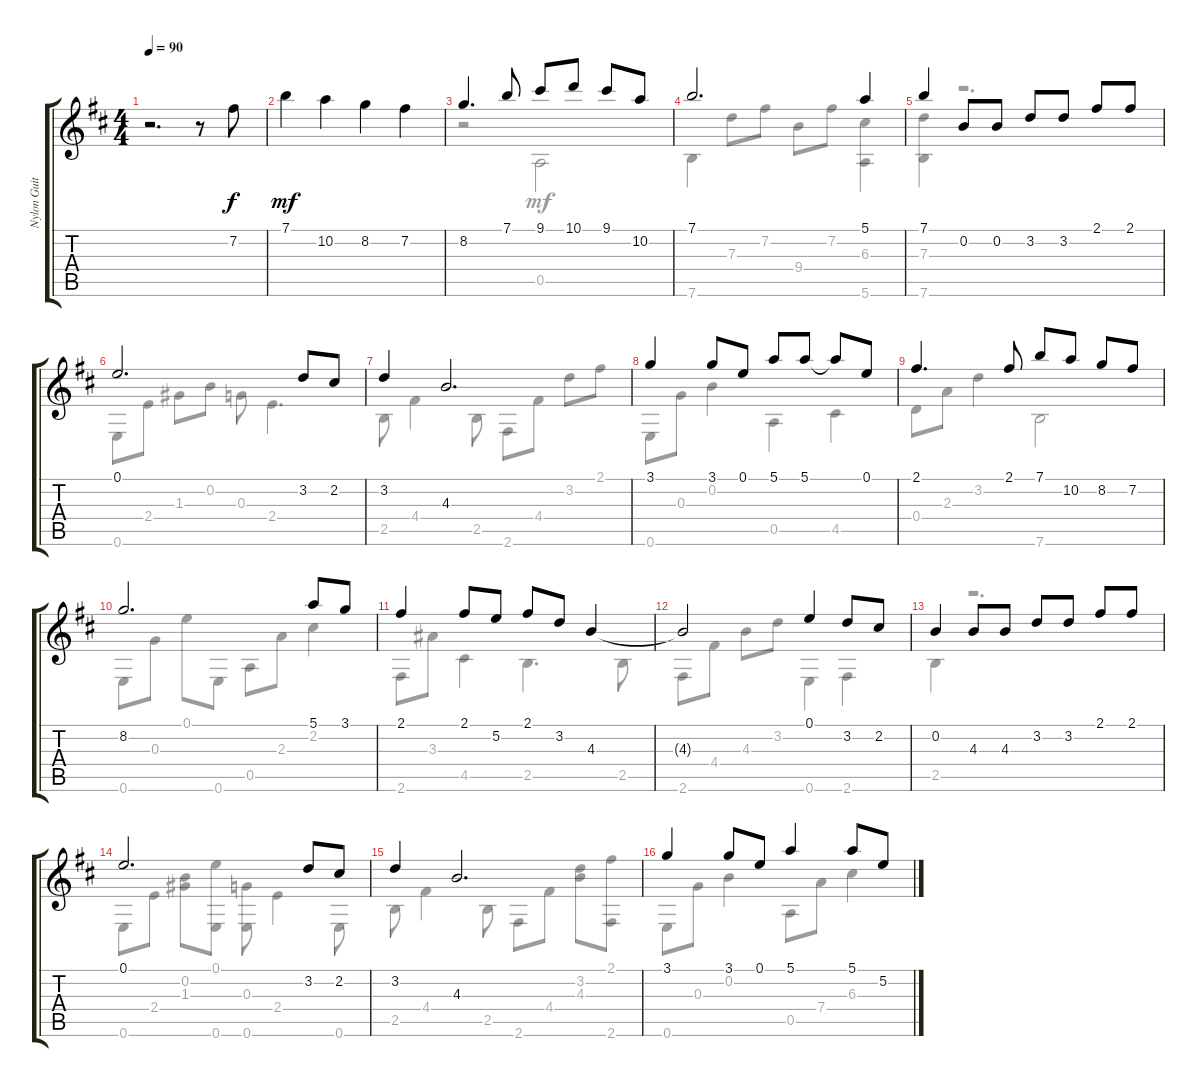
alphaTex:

\track ("Nylon Guitar" "Nylon Guit") {instrument acousticguitarnylon}
\staff {score tabs}
\tuning (E4 B3 G3 D3 A2 E2) {hide}
\voice
\ts (4 4)
\tempo 90
\clef g2
\ks bminor
r.2{d dy f instrument acousticguitarnylon} r.8 7.2.8 |
7.1.4{dy mf} 10.2.4 8.2.4 7.2.4 |
8.2.4{d} 7.1.8 9.1.8 10.1.8 9.1.8 10.2.8 |
7.1.2{d} 5.1.4 |
7.1.4 0.2.8 0.2.8 3.2.8 3.2.8 2.1.8 2.1.8 |
0.1.2{d} 3.2.8 2.2.8 |
3.2.4 4.3.2{d} |
3.1.4 3.1.8 0.1.8 5.1.8 5.1.8 5.1{t}.8 0.1.8 |
2.1.4{d} 2.1.8 7.1.8 10.2.8 8.2.8 7.2.8 |
8.2.2{d} 5.1.8 3.1.8 |
2.1.4 2.1.8 5.2.8 2.1.8 3.2.8 4.3.4 |
4.3{t}.2 0.1.4 3.2.8 2.2.8 |
0.2.4 4.3.8 4.3.8 3.2.8 3.2.8 2.1.8 2.1.8 |
0.1.2{d} 3.2.8 2.2.8 |
3.2.4 4.3.2{d} |
3.1.4 3.1.8 0.1.8 5.1.4 5.1.8 5.2.8
\voice
\clef g2
\ottava regular
\simile none
\ks bminor
|
|
r.2 0.5.2 |
7.6.4 7.3.8 7.2.8 9.4.8 7.2.8 (6.3 5.6).4 |
(7.3 7.6).4 r.2{d} |
0.6.8 2.4.8 1.3.8 0.2.8 0.3.8 2.4.4{d} |
2.5.8 4.4.4 2.5.8 2.6.8 4.4.8 3.2.8 2.1.8 |
0.6.8 0.3.8 0.2.4 0.5.4 4.5.4 |
0.4.8 2.3.8 3.2.4 7.6.2 |
0.6.8 0.3.8 0.1.8 0.6.8 0.5.8 2.3.8 2.2.4 |
2.6.8 3.3.8 4.5.4 2.5.4{d} 2.5.8 |
2.6.8 4.4.8 4.3.8 3.2.8 0.6.4 2.6.4 |
2.5.4 r.2{d} |
0.6.8 2.4.8 (0.2 1.3).8 (0.1 0.6).8 (0.3 0.6).8 2.4.4 0.6.8 |
2.5.8 4.4.4 2.5.8 2.6.8 4.4.8 (3.2 4.3).8 (2.1 2.6).8 |
0.6.8 0.3.8 0.2.4 0.5.8 7.4.8 6.3.4
